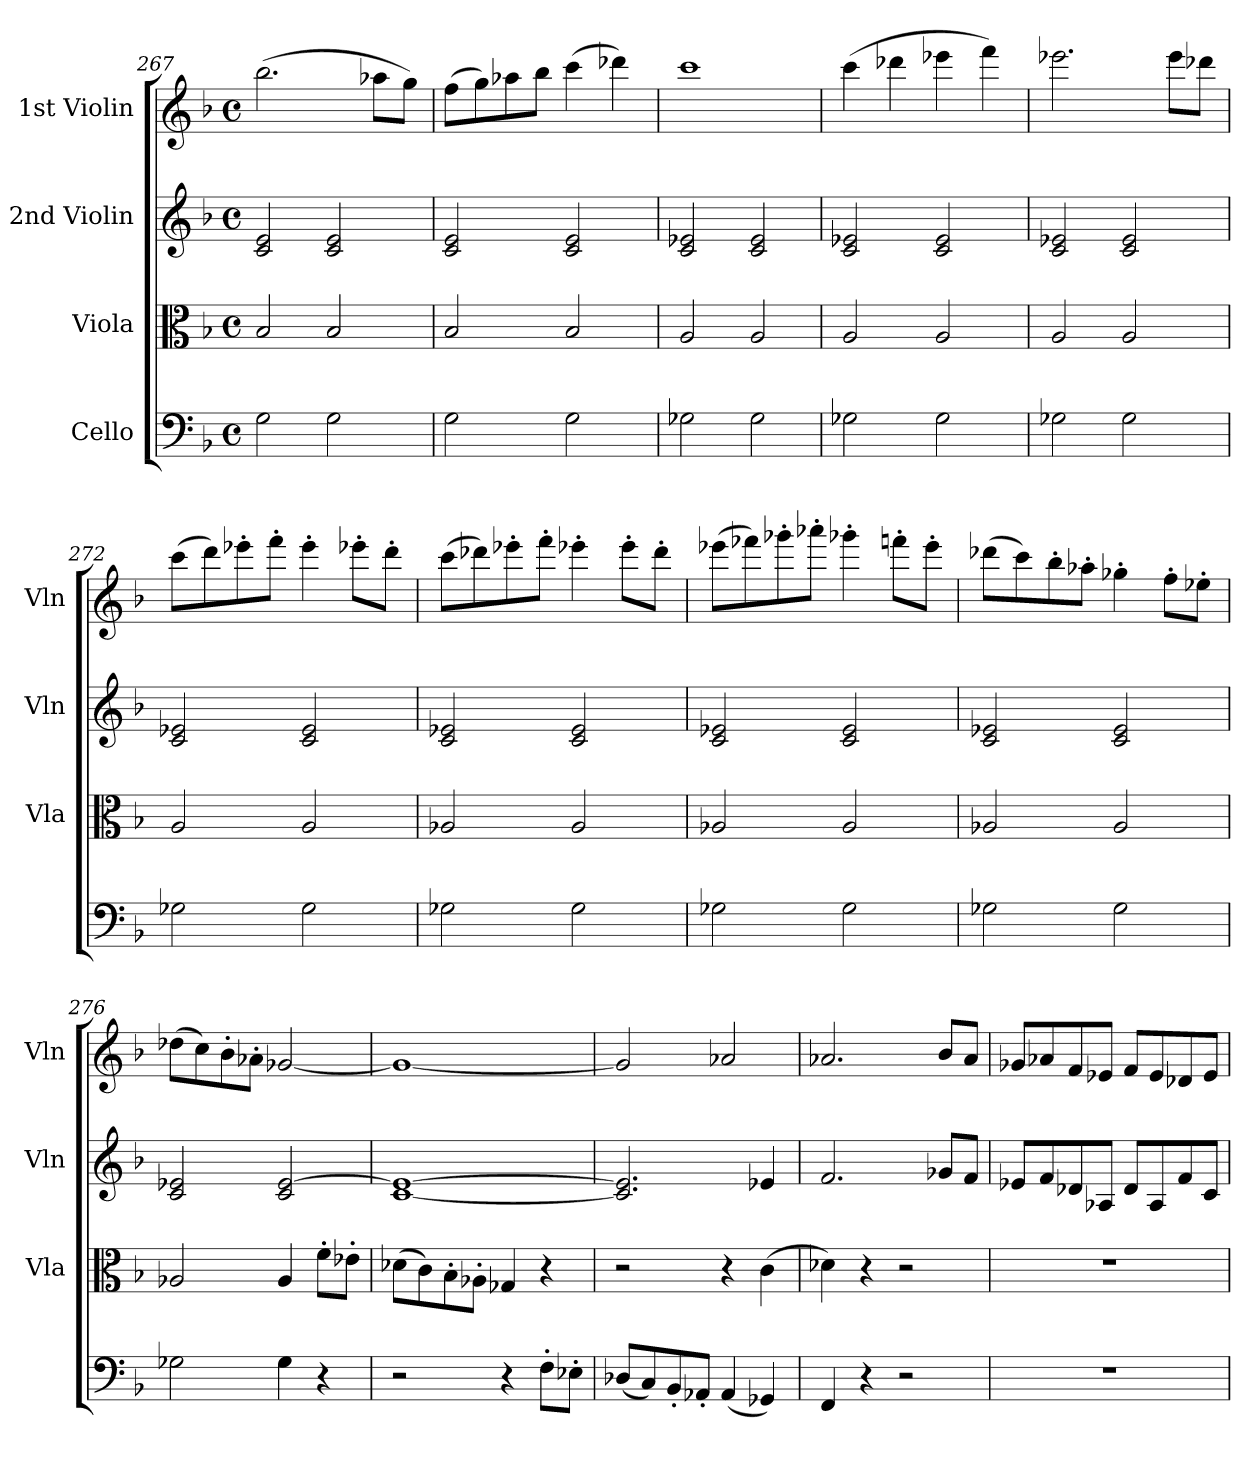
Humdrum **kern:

**kern	**kern	**kern	**kern
*part4	*part3	*part2	*part1
*staff4	*staff3	*staff2	*staff1
*I"Cello	*I"Viola	*I"2nd Violin	*I"1st Violin
*	*I'Vla	*I'Vln	*I'Vln
*clefF4	*clefC3	*clefG2	*clefG2
*k[b-]	*k[b-]	*k[b-]	*k[b-]
*F:	*F:	*F:	*F:
*M4/4	*M4/4	*M4/4	*M4/4
*met(c)	*met(c)	*met(c)	*met(c)
=267	=267	=267	=267
2G\	2B-/	2c/ 2e/	(2.bb-\
2G\	2B-/	2c/ 2e/	.
.	.	.	8aa-X\L
.	.	.	8gg\J)
=268	=268	=268	=268
2G\	2B-/	2c/ 2e/	(8ff\L
.	.	.	8gg\)
.	.	.	8aa-X\
.	.	.	8bb-\J
2G\	2B-/	2c/ 2e/	(4ccc\
.	.	.	4ddd-X\)
=269	=269	=269	=269
2G-X\	2A/	2c/ 2e-X/	1ccc
2G-\	2A/	2c/ 2e-/	.
=270	=270	=270	=270
2G-X\	2A/	2c/ 2e-X/	(4ccc\
.	.	.	4ddd-X\
2G-\	2A/	2c/ 2e-/	4eee-X\
.	.	.	4fff\)
=271	=271	=271	=271
2G-X\	2A/	2c/ 2e-X/	2.eee-X\
2G-\	2A/	2c/ 2e-/	.
.	.	.	8eee-\L
.	.	.	8ddd-X\J
!!LO:LB:g=z
=272	=272	=272	=272
2G-X\	2A/	2c/ 2e-X/	(8ccc\L
.	.	.	8ddd\)
.	.	.	8eee-'\
.	.	.	8fff'\J
2G-\	2A/	2c/ 2e-/	4eee-'\
.	.	.	8eee-X'\L
.	.	.	8ddd'\J
=273	=273	=273	=273
2G-X\	2A-X/	2c/ 2e-X/	(8ccc\L
.	.	.	8ddd-X\)
.	.	.	8eee-'\
.	.	.	8fff'\J
2G-\	2A-/	2c/ 2e-/	4eee-X'\
.	.	.	8eee-'\L
.	.	.	8ddd-'\J
=274	=274	=274	=274
2G-X\	2A-X/	2c/ 2e-X/	(8eee-X\L
.	.	.	8fff-\)
.	.	.	8ggg-'\
.	.	.	8aaa-'\J
2G-\	2A-/	2c/ 2e-/	4ggg-X'\
.	.	.	8fff'\L
.	.	.	8eee-'\J
=275	=275	=275	=275
2G-X\	2A-X/	2c/ 2e-X/	(8ddd-X\L
.	.	.	8ccc\)
.	.	.	8bb-'\
.	.	.	8aa-'\J
2G-\	2A-/	2c/ 2e-/	4gg-X'\
.	.	.	8ff'\L
.	.	.	8ee-X'\J
=276	=276	=276	=276
2G-X\	2A-X/	2c/ 2e-X/	(8dd-X\L
.	.	.	8cc\)
.	.	.	8b-'\
.	.	.	8a-X'/J
4G-\	4A-/	2c/ [2e-/	[2g-X/
4r	8f'\L	.	.
.	8e-X'\J	.	.
=277	=277	=277	=277
2r	(8d-X\L	[1c 1e-_	1g-_
.	8c\)	.	.
.	8B-'\	.	.
.	8A-X'\J	.	.
4r	4G-X/	.	.
8F'\L	4r	.	.
8E-X'\J	.	.	.
=278	=278	=278	=278
(8D-X/L	2r	2.c]/ 2.e-]/	2g-/]
8C/)	.	.	.
8BB-'/	.	.	.
8AA-X'/J	.	.	.
(4AA-/	4r	.	2a-X/
4GG-X/)	(4c\	4e-X/	.
=279	=279	=279	=279
4FF/	4d-X\)	2.f/	2.a-X/
4r	4r	.	.
2r	2r	.	.
.	.	8g-X/L	8b-\L
.	.	8f/J	8a-/J
!!LO:LB:g=z
=280	=280	=280	=280
1r	1r	8e-X/L	8g-X/L
.	.	8f/	8a-/
.	.	8d-X/	8f/
.	.	8A-X/J	8e-/J
.	.	8d-/L	8f/L
.	.	8A-/	8e-/
.	.	8f/	8d-/
.	.	8c/J	8e-/J
=	=	=	=
*-	*-	*-	*-
